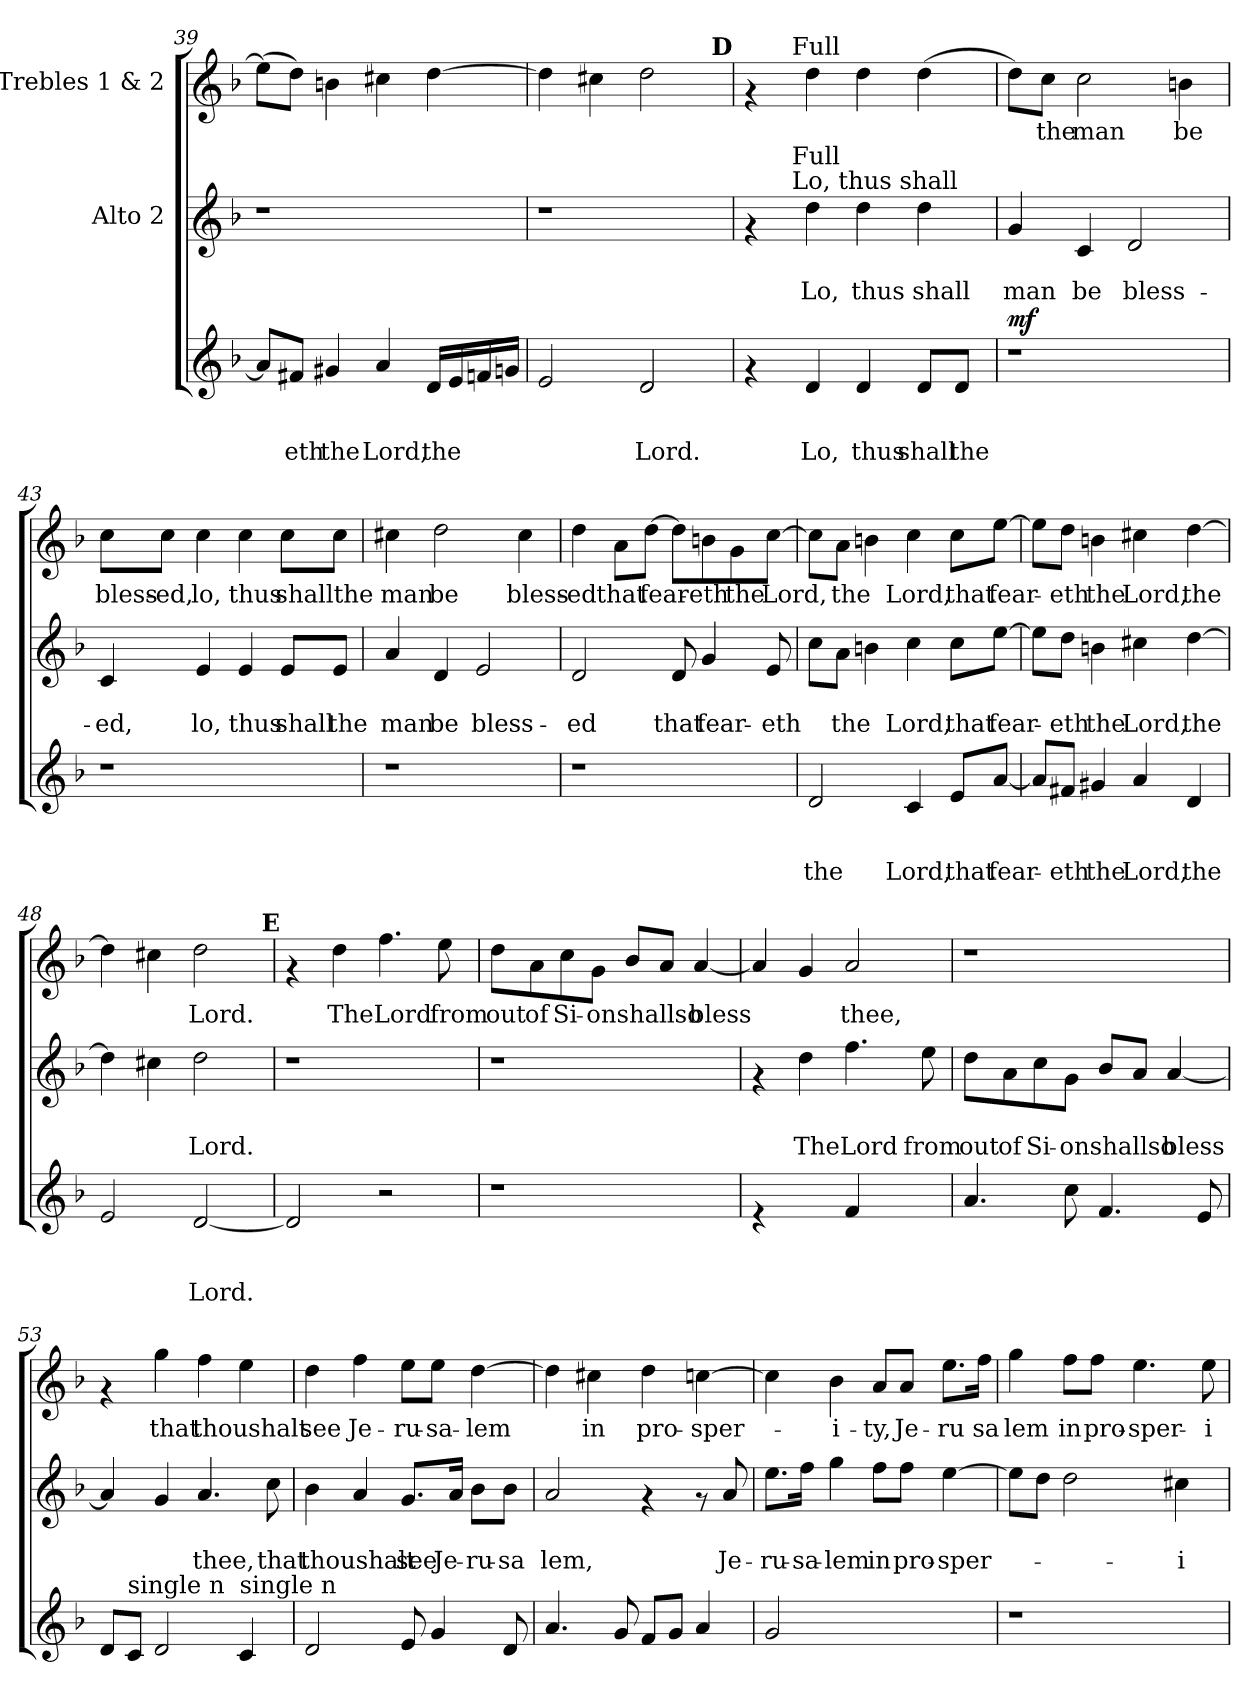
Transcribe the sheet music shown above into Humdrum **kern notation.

**kern	**text	**text	**text	**dynam	**kern	**text	**text	**kern	**text
*part3	*part3	*part3	*part3	*part3	*part2	*part2	*part2	*part1	*part1
*staff3	*staff3	*staff3	*staff3	*staff3	*staff2	*staff2	*staff2	*staff1	*staff1
*	*	*	*	*	*I"Alto 2	*	*	*I"Trebles 1 & 2	*
*clefG2	*	*	*	*	*clefG2	*	*	*clefG2	*
*k[b-]	*	*	*	*	*k[b-]	*	*	*k[b-]	*
*F:	*	*	*	*	*F:	*	*	*F:	*
=39	=39	=39	=39	=39	=39	=39	=39	=39	=39
8a/L]	.	.	.	.	1r	.	.	(>8ee\L]	.
!	!	!	!LO:LY:b	!	!	!	!	!	!
8f#X/J	.	.	-eth	.	.	.	.	8dd\J)	.
!	!	!	!LO:LY:b	!	!	!	!	!	!
4g#X/	.	.	the	.	.	.	.	4bn\	.
!	!	!	!LO:LY:b	!	!	!	!	!	!
4a/	.	.	Lord,	.	.	.	.	4cc#X\	.
!	!	!	!LO:LY:b	!	!	!	!	!	!
16d/LL	.	.	the	.	.	.	.	[>4dd\	.
16e/	.	.	.	.	.	.	.	.	.
16fn/	.	.	.	.	.	.	.	.	.
16gn/JJ	.	.	.	.	.	.	.	.	.
=40	=40	=40	=40	=40	=40	=40	=40	=40	=40
*	*	*	*	*	*	*	*	*^	*
2e/	.	.	.	.	1r	.	.	4dd\]	2...ryy	.
.	.	.	.	.	.	.	.	4cc#X\	.	.
!	!	!	!LO:LY:b	!	!	!	!	!	!	!
2d/	.	.	Lord.	.	.	.	.	2dd\	.	.
!	!	!	!	!	!	!	!	!	!LO:TX:a:B:t=D	!
.	.	.	.	.	.	.	.	.	16ryy	.
=41	=41	=41	=41	=41	=41	=41	=41	=41	=41	=41
*	*	*	*	*	*^	*	*	*	*	*
4rf	.	.	.	.	4rf	8..ryy	.	.	4rf	8..ryy	.
!	!	!	!	!	!	!	!	!	!	!LO:TX:a:t=Full	!
!	!	!	!	!	!	!LO:TX:a:t=Lo, thus shall	!	!	!	!	!
!	!	!	!	!	!	!LO:TX:a:t=Full	!	!	!	!	!
.	.	.	.	.	.	2ryy	.	.	.	2ryy	.
!	!	!	!LO:LY:b	!	!	!	!	!LO:LY:b	!	!	!
4d/	.	.	Lo,	.	4dd\	.	.	Lo,	4dd\	.	.
!	!	!	!LO:LY:b	!	!	!	!	!LO:LY:b	!	!	!
4d/	.	.	thus	.	4dd\	.	.	thus	4dd\	.	.
.	.	.	.	.	.	4ryy	.	.	.	4ryy	.
!	!	!	!LO:LY:b	!	!	!	!	!LO:LY:b	!	!	!
8d/L	.	.	shall	.	4dd\	.	.	shall	(>4dd\	.	.
!	!	!	!LO:LY:b	!	!	!	!	!	!	!	!
8d/J	.	.	the	.	.	.	.	.	.	.	.
.	.	.	.	.	.	32ryy	.	.	.	32ryy	.
!!LO:PB:g=z
=42	=42	=42	=42	=42	=42	=42	=42	=42	=42	=42	=42
!	!	!	!	!LO:DY:b	!	!	!	!LO:LY:b	!	!	!
*	*	*	*	*	*v	*v	*	*	*	*	*
*	*	*	*	*	*	*	*	*v	*v	*
1r	.	.	.	mf	4g/	.	man	8dd\L)	.
!	!	!	!	!	!	!	!	!	!LO:LY:b
.	.	.	.	.	.	.	.	8cc\J	the
!	!	!	!	!	!	!	!LO:LY:b	!	!LO:LY:b
.	.	.	.	.	4c/	.	be	2cc\	man
!	!	!	!	!	!	!	!LO:LY:b	!	!
.	.	.	.	.	2d/	.	bless-	.	.
!	!	!	!	!	!	!	!	!	!LO:LY:b
.	.	.	.	.	.	.	.	4bn\	be
=43	=43	=43	=43	=43	=43	=43	=43	=43	=43
!	!	!	!	!	!	!	!LO:LY:b	!	!LO:LY:b
1r	.	.	.	.	4c/	.	-ed,	8cc\L	bless-
!	!	!	!	!	!	!	!	!	!LO:LY:b
.	.	.	.	.	.	.	.	8cc\J	-ed,
!	!	!	!	!	!	!	!LO:LY:b	!	!LO:LY:b
.	.	.	.	.	4e/	.	lo,	4cc\	lo,
!	!	!	!	!	!	!	!LO:LY:b	!	!LO:LY:b
.	.	.	.	.	4e/	.	thus	4cc\	thus
!	!	!	!	!	!	!	!LO:LY:b	!	!LO:LY:b
.	.	.	.	.	8e/L	.	shall	8cc\L	shallthe
!	!	!	!	!	!	!	!LO:LY:b	!	!
.	.	.	.	.	8e/J	.	the	8cc\J	.
=44	=44	=44	=44	=44	=44	=44	=44	=44	=44
!	!	!	!	!	!	!	!LO:LY:b	!	!LO:LY:b
1r	.	.	.	.	4a/	.	man	4cc#X\	man
!	!	!	!	!	!	!	!LO:LY:b	!	!LO:LY:b
.	.	.	.	.	4d/	.	be	2dd\	be
!	!	!	!	!	!	!	!LO:LY:b	!	!
.	.	.	.	.	2e/	.	bless-	.	.
!	!	!	!	!	!	!	!	!	!LO:LY:b
.	.	.	.	.	.	.	.	4cc#\	bless-
=45	=45	=45	=45	=45	=45	=45	=45	=45	=45
!	!	!	!	!	!	!	!LO:LY:b	!	!LO:LY:b
1r	.	.	.	.	2d/	.	-ed	4dd\	-ed
!	!	!	!	!	!	!	!	!	!LO:LY:b
.	.	.	.	.	.	.	.	8a\L	that
!	!	!	!	!	!	!	!	!	!LO:LY:b
.	.	.	.	.	.	.	.	[>8dd\J	fear-
!	!	!	!	!	!	!	!LO:LY:b	!	!
.	.	.	.	.	8d/	.	that	8dd\L]	.
!	!	!	!	!	!	!	!LO:LY:b	!	!LO:LY:b
.	.	.	.	.	4g/	.	fear-	8bn\	-eth
!	!	!	!	!	!	!	!	!	!LO:LY:b
.	.	.	.	.	.	.	.	8g\	the
!	!	!	!	!	!	!	!LO:LY:b	!	!LO:LY:b
.	.	.	.	.	8e/	.	-eth	[<8cc\J	Lord,
!!LO:LB:g=z
=46	=46	=46	=46	=46	=46	=46	=46	=46	=46
!	!	!	!LO:LY:b	!	!	!	!	!	!
2d/	.	.	the	.	8cc\L	.	.	8cc\L]	.
!	!	!	!	!	!	!	!LO:LY:b	!	!LO:LY:b
.	.	.	.	.	8a\J	.	the	8a\J	the
.	.	.	.	.	4bn\	.	.	4bn\	.
!	!	!	!LO:LY:b	!	!	!	!LO:LY:b	!	!LO:LY:b
4c/	.	.	Lord,	.	4cc\	.	Lord,	4cc\	Lord,
!	!	!	!LO:LY:b	!	!	!	!LO:LY:b	!	!LO:LY:b
8e/L	.	.	that	.	8cc\L	.	that	8cc\L	that
!	!	!	!LO:LY:b	!	!	!	!LO:LY:b	!	!LO:LY:b
[<8a/J	.	.	fear-	.	[>8ee\J	.	fear-	[>8ee\J	fear-
=47	=47	=47	=47	=47	=47	=47	=47	=47	=47
8a/L]	.	.	.	.	8ee\L]	.	.	8ee\L]	.
!	!	!	!LO:LY:b	!	!	!	!LO:LY:b	!	!LO:LY:b
8f#X/J	.	.	-eth	.	8dd\J	.	-eth	8dd\J	-eth
!	!	!	!LO:LY:b	!	!	!	!LO:LY:b	!	!LO:LY:b
4g#X/	.	.	the	.	4bn\	.	the	4bn\	the
!	!	!	!LO:LY:b	!	!	!	!LO:LY:b	!	!LO:LY:b
4a/	.	.	Lord,	.	4cc#X\	.	Lord,	4cc#X\	Lord,
!	!	!	!LO:LY:b	!	!	!	!LO:LY:b	!	!LO:LY:b
4d/	.	.	the	.	[>4dd\	.	the	[>4dd\	the
=48	=48	=48	=48	=48	=48	=48	=48	=48	=48
*	*	*	*	*	*	*	*	*^	*
2e/	.	.	.	.	4dd\]	.	.	4dd\]	2ryy	.
.	.	.	.	.	4cc#X\	.	.	4cc#X\	.	.
!	!	!	!LO:LY:b	!	!	!	!LO:LY:b	!	!	!LO:LY:b
[<2d/	.	.	Lord.	.	2dd\	.	Lord.	2dd\	4...ryy	Lord.
!	!	!	!	!	!	!	!	!	!LO:TX:a:B:t=E	!
.	.	.	.	.	.	.	.	.	32ryy	.
*	*	*	*	*	*	*	*	*v	*v	*
=49	=49	=49	=49	=49	=49	=49	=49	=49	=49
2d/]	.	.	.	.	1r	.	.	4rf	.
!	!	!	!	!	!	!	!	!	!LO:LY:b
.	.	.	.	.	.	.	.	4dd\	The
!	!	!	!	!	!	!	!	!	!LO:LY:b
2r	.	.	.	.	.	.	.	4.ff\	Lord
!	!	!	!	!	!	!	!	!	!LO:LY:b
.	.	.	.	.	.	.	.	8ee\	from
!!LO:LB:g=z
=50	=50	=50	=50	=50	=50	=50	=50	=50	=50
!	!	!	!	!	!	!	!	!	!LO:LY:b
1r	.	.	.	.	1r	.	.	8dd\L	out
!	!	!	!	!	!	!	!	!	!LO:LY:b
.	.	.	.	.	.	.	.	8a\	of
!	!	!	!	!	!	!	!	!	!LO:LY:b
.	.	.	.	.	.	.	.	8cc\	Si-
!	!	!	!	!	!	!	!	!	!LO:LY:b
.	.	.	.	.	.	.	.	8g\J	-onshallso
.	.	.	.	.	.	.	.	8b-/L	.
.	.	.	.	.	.	.	.	8a/J	.
!	!	!	!	!	!	!	!	!	!LO:LY:b
.	.	.	.	.	.	.	.	[<4a/	bless
=51	=51	=51	=51	=51	=51	=51	=51	=51	=51
4re	.	.	.	.	4rf	.	.	4a/]	.
!	!	!	!	!	!	!	!LO:LY:b	!	!
4ryy	.	.	.	.	4dd\	.	TheLord	4g/	.
!	!	!	!	!	!	!	!	!	!LO:LY:b
4f/	.	.	.	.	4.ff\	.	.	2a/	thee,
4ryy	.	.	.	.	.	.	.	.	.
!	!	!	!	!	!	!	!LO:LY:b	!	!
.	.	.	.	.	8ee\	.	from	.	.
=52	=52	=52	=52	=52	=52	=52	=52	=52	=52
!	!	!	!	!	!	!	!LO:LY:b	!	!
4.a/	.	.	.	.	8dd\L	.	out	1r	.
!	!	!	!	!	!	!	!LO:LY:b	!	!
.	.	.	.	.	8a\	.	of	.	.
!	!	!	!	!	!	!	!LO:LY:b	!	!
.	.	.	.	.	8cc\	.	Si-	.	.
!	!	!	!	!	!	!	!LO:LY:b	!	!
8cc\	.	.	.	.	8g\J	.	-onshallso	.	.
4.f/	.	.	.	.	8b-/L	.	.	.	.
.	.	.	.	.	8a/J	.	.	.	.
!	!	!	!	!	!	!	!LO:LY:b	!	!
.	.	.	.	.	[<4a/	.	bless	.	.
8e/	.	.	.	.	.	.	.	.	.
=53	=53	=53	=53	=53	=53	=53	=53	=53	=53
8d/L	.	.	.	.	4a/]	.	.	4rf	.
!LO:TX:a:t=single n	!	!	!	!	!	!	!	!	!
8c/J	.	.	.	.	.	.	.	.	.
!	!	!	!	!	!	!	!	!	!LO:LY:b
2d/	.	.	.	.	4g/	.	.	4gg\	that
!	!	!	!	!	!	!	!LO:LY:b	!	!LO:LY:b
.	.	.	.	.	4.a/	.	thee,	4ff\	thoushalt
!LO:TX:a:t=single n	!	!	!	!	!	!	!	!	!
4c/	.	.	.	.	.	.	.	4ee\	.
!	!	!	!	!	!	!	!LO:LY:b	!	!
.	.	.	.	.	8cc\	.	that	.	.
!!LO:PB:g=z
=54	=54	=54	=54	=54	=54	=54	=54	=54	=54
!	!	!	!	!	!	!	!LO:LY:b	!	!LO:LY:b
2d/	.	.	.	.	4b-\	.	thoushalt	4dd\	see
!	!	!	!	!	!	!	!	!	!LO:LY:b
.	.	.	.	.	4a/	.	.	4ff\	Je-
!	!	!	!	!	!	!	!LO:LY:b	!	!LO:LY:b
8e/	.	.	.	.	8.g/L	.	see	8ee\L	-ru-
!	!	!	!	!	!	!	!	!	!LO:LY:b
4g/	.	.	.	.	.	.	.	8ee\J	-sa-
!	!	!	!	!	!	!	!LO:LY:b	!	!
.	.	.	.	.	16a/Jk	.	Je-	.	.
!	!	!	!	!	!	!	!LO:LY:b	!	!LO:LY:b
.	.	.	.	.	8b-\L	.	-ru-	[>4dd\	-lem
!	!	!	!	!	!	!	!LO:LY:b	!	!
8d/	.	.	.	.	8b-\J	.	-sa	.	.
=55	=55	=55	=55	=55	=55	=55	=55	=55	=55
!	!	!	!	!	!	!	!LO:LY:b	!	!
4.a/	.	.	.	.	2a/	.	lem,	4dd\]	.
!	!	!	!	!	!	!	!	!	!LO:LY:b
.	.	.	.	.	.	.	.	4cc#X\	in
8g/	.	.	.	.	.	.	.	.	.
!	!	!	!	!	!	!	!	!	!LO:LY:b
8f/L	.	.	.	.	4rf	.	.	4dd\	pro-
8g/J	.	.	.	.	.	.	.	.	.
!	!	!	!	!	!	!	!	!	!LO:LY:b
4a/	.	.	.	.	8rf	.	.	[>4ccn\	-sper-
!	!	!	!	!	!	!	!LO:LY:b	!	!
.	.	.	.	.	8a/	.	Je-	.	.
=56	=56	=56	=56	=56	=56	=56	=56	=56	=56
!	!	!	!	!	!	!	!LO:LY:b	!	!
2g/	.	.	.	.	8.ee\L	.	-ru-	4cc\]	.
!	!	!	!	!	!	!	!LO:LY:b	!	!
.	.	.	.	.	16ff\Jk	.	-sa-	.	.
!	!	!	!	!	!	!	!LO:LY:b	!	!LO:LY:b
.	.	.	.	.	4gg\	.	-lem	4b-\	-i-
!	!	!	!	!	!	!	!LO:LY:b	!	!LO:LY:b
2ryy	.	.	.	.	8ff\L	.	in	8a/L	-ty,
!	!	!	!	!	!	!	!LO:LY:b	!	!LO:LY:b
.	.	.	.	.	8ff\J	.	pro-	8a/J	Je-
!	!	!	!	!	!	!	!LO:LY:b	!	!LO:LY:b
.	.	.	.	.	[>4ee\	.	-sper-	8.ee\L	-ru
!	!	!	!	!	!	!	!	!	!LO:LY:b
.	.	.	.	.	.	.	.	16ff\Jk	sa
=57	=57	=57	=57	=57	=57	=57	=57	=57	=57
!	!	!	!	!	!	!	!	!	!LO:LY:b
1r	.	.	.	.	8ee\L]	.	.	4gg\	lem
.	.	.	.	.	8dd\J	.	.	.	.
!	!	!	!	!	!	!	!	!	!LO:LY:b
.	.	.	.	.	2dd\	.	.	8ff\L	in
!	!	!	!	!	!	!	!	!	!LO:LY:b
.	.	.	.	.	.	.	.	8ff\J	pro-
!	!	!	!	!	!	!	!	!	!LO:LY:b
.	.	.	.	.	.	.	.	4.ee\	-sper-
!	!	!	!	!	!	!	!LO:LY:b	!	!
.	.	.	.	.	4cc#X\	.	-i-	.	.
!	!	!	!	!	!	!	!	!	!LO:LY:b
.	.	.	.	.	.	.	.	8ee\	-i-
=	=	=	=	=	=	=	=	=	=
*-	*-	*-	*-	*-	*-	*-	*-	*-	*-
